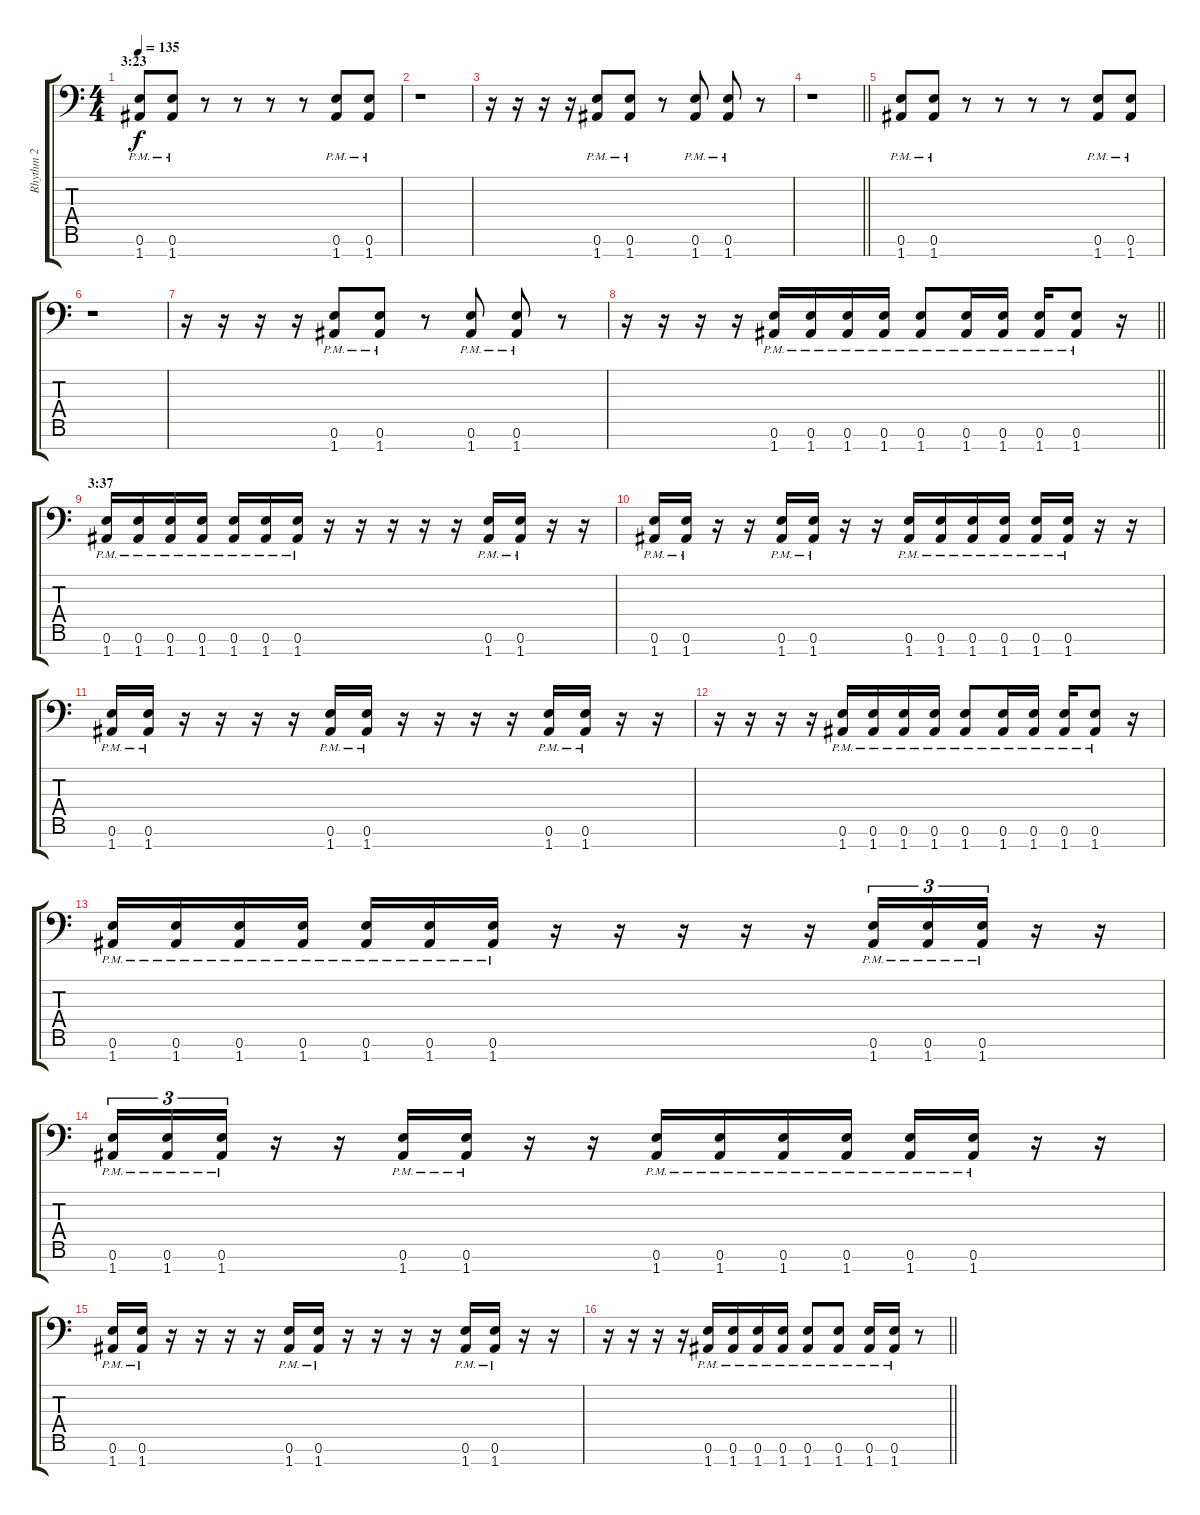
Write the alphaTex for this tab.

\track ("Rhythm 2" "Rhythm 2") {instrument distortionguitar}
\staff {score tabs}
\tuning (E4 B3 G3 D3 A2 E2 A1) {hide}
\ts (4 4)
\section ("" "3:23")
\tempo 135
\clef f4
\ks c
(0.6{pm} 1.7{pm}).8{dy f} (0.6{pm} 1.7{pm}).8 r.8 r.8 r.8 r.8 (0.6{pm} 1.7{pm}).8 (0.6{pm} 1.7{pm}).8 |
r.1 |
r.16 r.16 r.16 r.16 (0.6{pm} 1.7{pm}).8 (0.6{pm} 1.7{pm}).8 r.8 (0.6{pm} 1.7{pm}).8 (0.6{pm} 1.7{pm}).8 r.8 |
\barLineRight lightlight
r.1 |
(0.6{pm} 1.7{pm}).8 (0.6{pm} 1.7{pm}).8 r.8 r.8 r.8 r.8 (0.6{pm} 1.7{pm}).8 (0.6{pm} 1.7{pm}).8 |
r.1 |
r.16 r.16 r.16 r.16 (0.6{pm} 1.7{pm}).8 (0.6{pm} 1.7{pm}).8 r.8 (0.6{pm} 1.7{pm}).8 (0.6{pm} 1.7{pm}).8 r.8 |
\barLineRight lightlight
r.16 r.16 r.16 r.16 (0.6{pm} 1.7{pm}).16 (0.6{pm} 1.7{pm}).16 (0.6{pm} 1.7{pm}).16 (0.6{pm} 1.7{pm}).16 (0.6{pm} 1.7{pm}).8 (0.6{pm} 1.7{pm}).16 (0.6{pm} 1.7{pm}).16 (0.6{pm} 1.7{pm}).16 (0.6{pm} 1.7{pm}).8 r.16 |
\section ("" "3:37")
(0.6{pm} 1.7{pm}).16 (0.6{pm} 1.7{pm}).16 (0.6{pm} 1.7{pm}).16 (0.6{pm} 1.7{pm}).16 (0.6{pm} 1.7{pm}).16 (0.6{pm} 1.7{pm}).16 (0.6{pm} 1.7{pm}).16 r.16 r.16 r.16 r.16 r.16 (0.6{pm} 1.7{pm}).16 (0.6{pm} 1.7{pm}).16 r.16 r.16 |
(0.6{pm} 1.7{pm}).16 (0.6{pm} 1.7{pm}).16 r.16 r.16 (0.6{pm} 1.7{pm}).16 (0.6{pm} 1.7{pm}).16 r.16 r.16 (0.6{pm} 1.7{pm}).16 (0.6{pm} 1.7{pm}).16 (0.6{pm} 1.7{pm}).16 (0.6{pm} 1.7{pm}).16 (0.6{pm} 1.7{pm}).16 (0.6{pm} 1.7{pm}).16 r.16 r.16 |
(0.6{pm} 1.7{pm}).16 (0.6{pm} 1.7{pm}).16 r.16 r.16 r.16 r.16 (0.6{pm} 1.7{pm}).16 (0.6{pm} 1.7{pm}).16 r.16 r.16 r.16 r.16 (0.6{pm} 1.7{pm}).16 (0.6{pm} 1.7{pm}).16 r.16 r.16 |
r.16 r.16 r.16 r.16 (0.6{pm} 1.7{pm}).16 (0.6{pm} 1.7{pm}).16 (0.6{pm} 1.7{pm}).16 (0.6{pm} 1.7{pm}).16 (0.6{pm} 1.7{pm}).8 (0.6{pm} 1.7{pm}).16 (0.6{pm} 1.7{pm}).16 (0.6{pm} 1.7{pm}).16 (0.6{pm} 1.7{pm}).8 r.16 |
(0.6{pm} 1.7{pm}).16 (0.6{pm} 1.7{pm}).16 (0.6{pm} 1.7{pm}).16 (0.6{pm} 1.7{pm}).16 (0.6{pm} 1.7{pm}).16 (0.6{pm} 1.7{pm}).16 (0.6{pm} 1.7{pm}).16 r.16 r.16 r.16 r.16 r.16 (0.6{pm} 1.7{pm}).16{tu (3 2)} (0.6{pm} 1.7{pm}).16{tu (3 2)} (0.6{pm} 1.7{pm}).16{tu (3 2)} r.16 r.16 |
(0.6{pm} 1.7{pm}).16{tu (3 2)} (0.6{pm} 1.7{pm}).16{tu (3 2)} (0.6{pm} 1.7{pm}).16{tu (3 2)} r.16 r.16 (0.6{pm} 1.7{pm}).16 (0.6{pm} 1.7{pm}).16 r.16 r.16 (0.6{pm} 1.7{pm}).16 (0.6{pm} 1.7{pm}).16 (0.6{pm} 1.7{pm}).16 (0.6{pm} 1.7{pm}).16 (0.6{pm} 1.7{pm}).16 (0.6{pm} 1.7{pm}).16 r.16 r.16 |
(0.6{pm} 1.7{pm}).16 (0.6{pm} 1.7{pm}).16 r.16 r.16 r.16 r.16 (0.6{pm} 1.7{pm}).16 (0.6{pm} 1.7{pm}).16 r.16 r.16 r.16 r.16 (0.6{pm} 1.7{pm}).16 (0.6{pm} 1.7{pm}).16 r.16 r.16 |
\barLineRight lightlight
r.16 r.16 r.16 r.16 (0.6{pm} 1.7{pm}).16 (0.6{pm} 1.7{pm}).16 (0.6{pm} 1.7{pm}).16 (0.6{pm} 1.7{pm}).16 (0.6{pm} 1.7{pm}).8 (0.6{pm} 1.7{pm}).8 (0.6{pm} 1.7{pm}).16 (0.6{pm} 1.7{pm}).16 r.8
